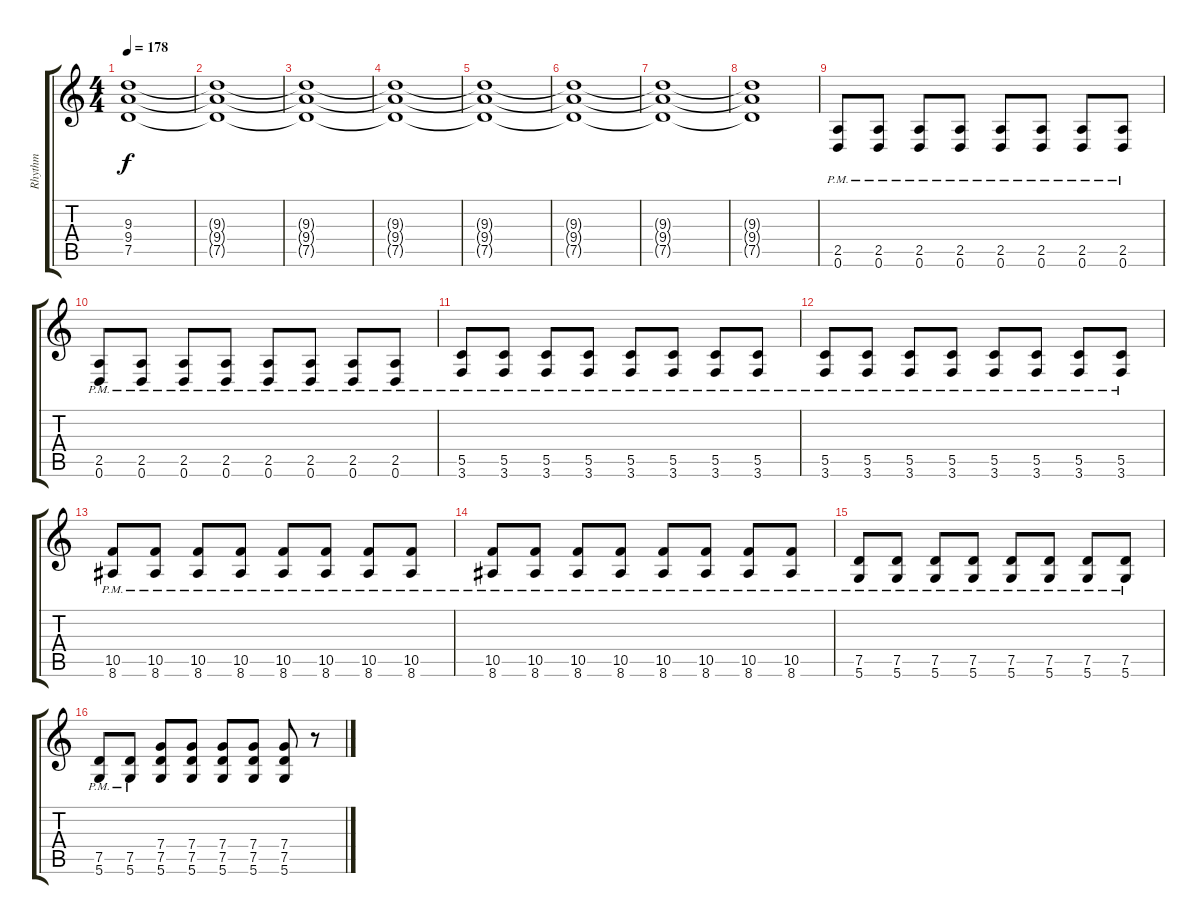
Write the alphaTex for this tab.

\track ("Rhythm" "Rhythm") {instrument overdrivenguitar}
\staff {score tabs}
\tuning (D4 A3 F3 C3 G2 D2) {hide}
\ts (4 4)
\tempo 178
\clef g2
\ks c
(9.3 9.4 7.5).1{dy f} |
(9.3{t} 9.4{t} 7.5{t}).1 |
(9.3{t} 9.4{t} 7.5{t}).1 |
(9.3{t} 9.4{t} 7.5{t}).1 |
(9.3{t} 9.4{t} 7.5{t}).1 |
(9.3{t} 9.4{t} 7.5{t}).1 |
(9.3{t} 9.4{t} 7.5{t}).1 |
(9.3{t} 9.4{t} 7.5{t}).1 |
(2.5{pm} 0.6{pm}).8 (2.5{pm} 0.6{pm}).8 (2.5{pm} 0.6{pm}).8 (2.5{pm} 0.6{pm}).8 (2.5{pm} 0.6{pm}).8 (2.5{pm} 0.6{pm}).8 (2.5{pm} 0.6{pm}).8 (2.5{pm} 0.6{pm}).8 |
(2.5{pm} 0.6{pm}).8 (2.5{pm} 0.6{pm}).8 (2.5{pm} 0.6{pm}).8 (2.5{pm} 0.6{pm}).8 (2.5{pm} 0.6{pm}).8 (2.5{pm} 0.6{pm}).8 (2.5{pm} 0.6{pm}).8 (2.5{pm} 0.6{pm}).8 |
(5.5{pm} 3.6{pm}).8 (5.5{pm} 3.6{pm}).8 (5.5{pm} 3.6{pm}).8 (5.5{pm} 3.6{pm}).8 (5.5{pm} 3.6{pm}).8 (5.5{pm} 3.6{pm}).8 (5.5{pm} 3.6{pm}).8 (5.5{pm} 3.6{pm}).8 |
(5.5{pm} 3.6{pm}).8 (5.5{pm} 3.6{pm}).8 (5.5{pm} 3.6{pm}).8 (5.5{pm} 3.6{pm}).8 (5.5{pm} 3.6{pm}).8 (5.5{pm} 3.6{pm}).8 (5.5{pm} 3.6{pm}).8 (5.5{pm} 3.6{pm}).8 |
(10.5{pm} 8.6{pm}).8 (10.5{pm} 8.6{pm}).8 (10.5{pm} 8.6{pm}).8 (10.5{pm} 8.6{pm}).8 (10.5{pm} 8.6{pm}).8 (10.5{pm} 8.6{pm}).8 (10.5{pm} 8.6{pm}).8 (10.5{pm} 8.6{pm}).8 |
(10.5{pm} 8.6{pm}).8 (10.5{pm} 8.6{pm}).8 (10.5{pm} 8.6{pm}).8 (10.5{pm} 8.6{pm}).8 (10.5{pm} 8.6{pm}).8 (10.5{pm} 8.6{pm}).8 (10.5{pm} 8.6{pm}).8 (10.5{pm} 8.6{pm}).8 |
(7.5{pm} 5.6{pm}).8 (7.5{pm} 5.6{pm}).8 (7.5{pm} 5.6{pm}).8 (7.5{pm} 5.6{pm}).8 (7.5{pm} 5.6{pm}).8 (7.5{pm} 5.6{pm}).8 (7.5{pm} 5.6{pm}).8 (7.5{pm} 5.6{pm}).8 |
(7.5{pm} 5.6{pm}).8 (7.5{pm} 5.6{pm}).8 (7.4 7.5 5.6).8 (7.4 7.5 5.6).8 (7.4 7.5 5.6).8 (7.4 7.5 5.6).8 (7.4 7.5 5.6).8 r.8
